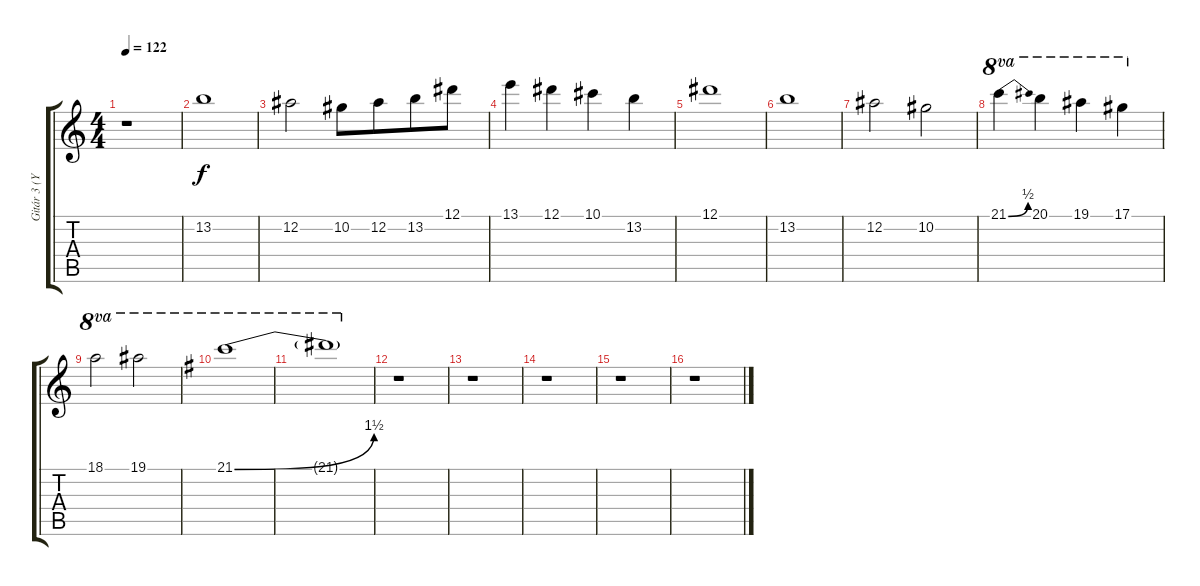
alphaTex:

\track ("Gitár 3 (Yngwie Malmsteen)" "Gitár 3 (Y") {instrument distortionguitar}
\staff {score tabs}
\tuning (Eb4 Bb3 Gb3 Db3 Ab2 Eb2) {hide}
\ts (4 4)
\tempo 122
\clef g2
\ks c
r.1{dy f} |
13.2.1 |
12.2.2 10.2.8 12.2.8{beam merge} 13.2.8 12.1.8 |
13.1.4 12.1.4 10.1.4 13.2.4 |
12.1.1 |
13.2.1 |
12.2.2 10.2.2 |
21.1{be (bend 0 0 60 2)}.4{ot 8va} 20.1.4{ot 8va} 19.1.4{ot 8va} 17.1.4{ot 8va} |
18.1.2{ot 8va} 19.1.2{ot 8va} |
\ks g
21.1{be (bend 0 0 60 6)}.1{ot 8va} |
21.1{t}.1{ot 8va} |
r.1 |
r.1 |
r.1 |
r.1 |
r.1
